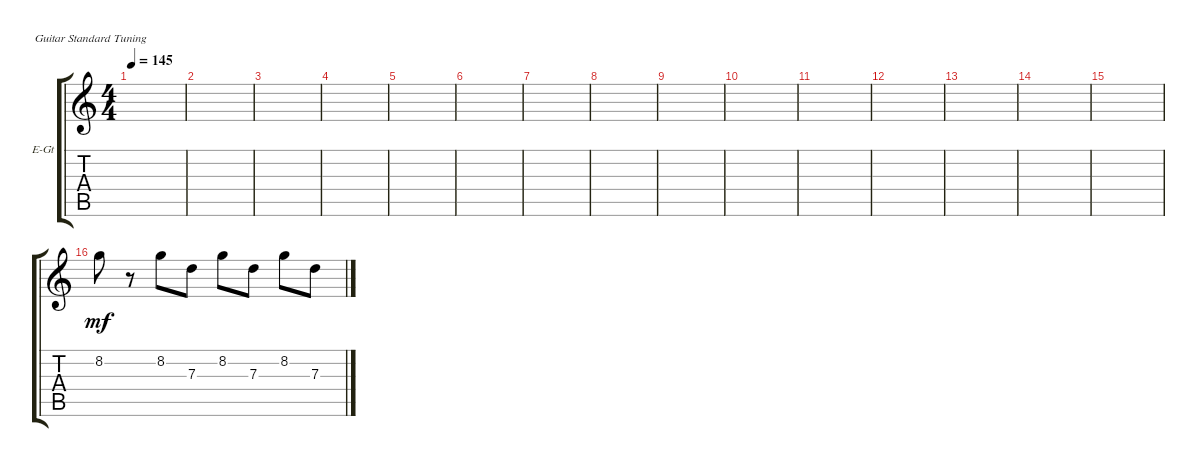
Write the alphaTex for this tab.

\bracketExtendMode groupsimilarinstruments
\firstSystemTrackNameOrientation horizontal
\otherSystemsTrackNameOrientation horizontal
\track ("Electric Guitar Solo" "E-Gt") {solo instrument overdrivenguitar}
\staff {score tabs}
\tuning (E4 B3 G3 D3 A2 E2)
\ts (4 4)
\tempo 145
\clef g2
\ks c
|
|
|
|
|
|
|
|
|
|
|
|
|
|
|
8.2.8{dy mf} r.8 8.2.8 7.3.8 8.2.8 7.3.8 8.2.8 7.3.8
